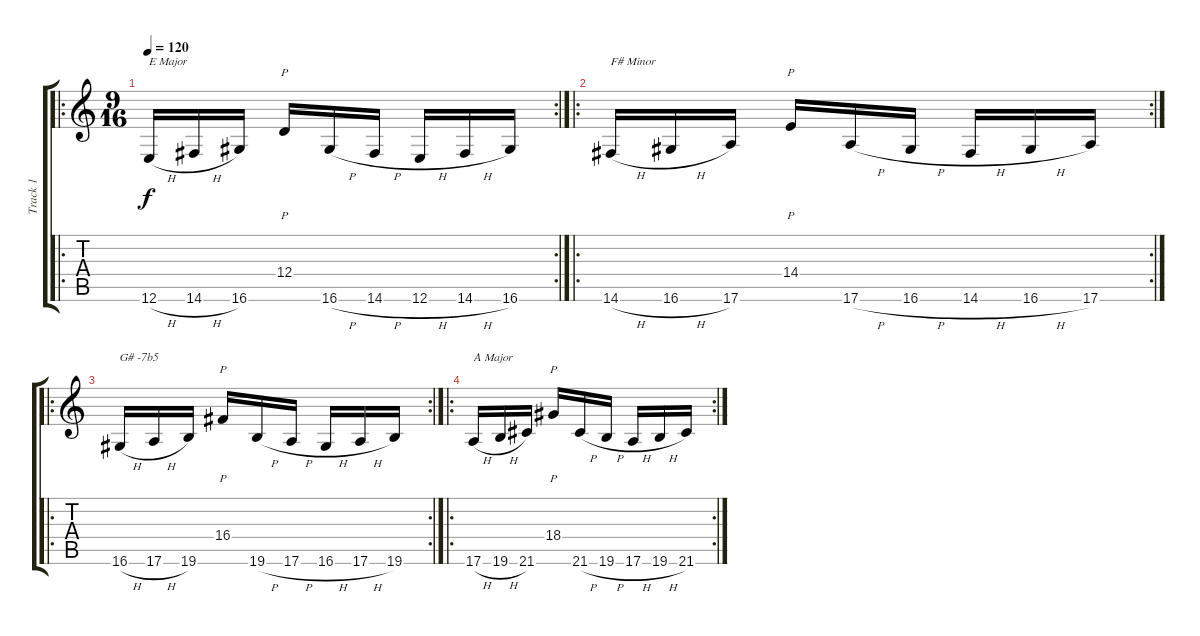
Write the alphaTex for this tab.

\track ("Track 1" "Track 1") {instrument tenorsax}
\staff {score tabs}
\tuning (E4 B3 G3 D3 A2 E2) {hide}
\ro
\rc 2
\ts (9 16)
\tempo 120
\clef g2
\ks c
12.6{h}.16{txt "E Major" dy f} 14.6{h}.16 16.6.16 12.4.16{p} 16.6{h}.16 14.6{h}.16 12.6{h}.16 14.6{h}.16 16.6.16 |
\ro
\rc 2
14.6{h}.16{txt "F# Minor"} 16.6{h}.16 17.6.16 14.4.16{p} 17.6{h}.16 16.6{h}.16 14.6{h}.16 16.6{h}.16 17.6.16 |
\ro
\rc 2
16.6{h}.16{txt "G# -7b5"} 17.6{h}.16 19.6.16 16.4.16{p} 19.6{h}.16 17.6{h}.16 16.6{h}.16 17.6{h}.16 19.6.16 |
\ro
\rc 2
17.6{h}.16{txt "A Major"} 19.6{h}.16 21.6.16 18.4.16{p} 21.6{h}.16 19.6{h}.16 17.6{h}.16 19.6{h}.16 21.6.16
